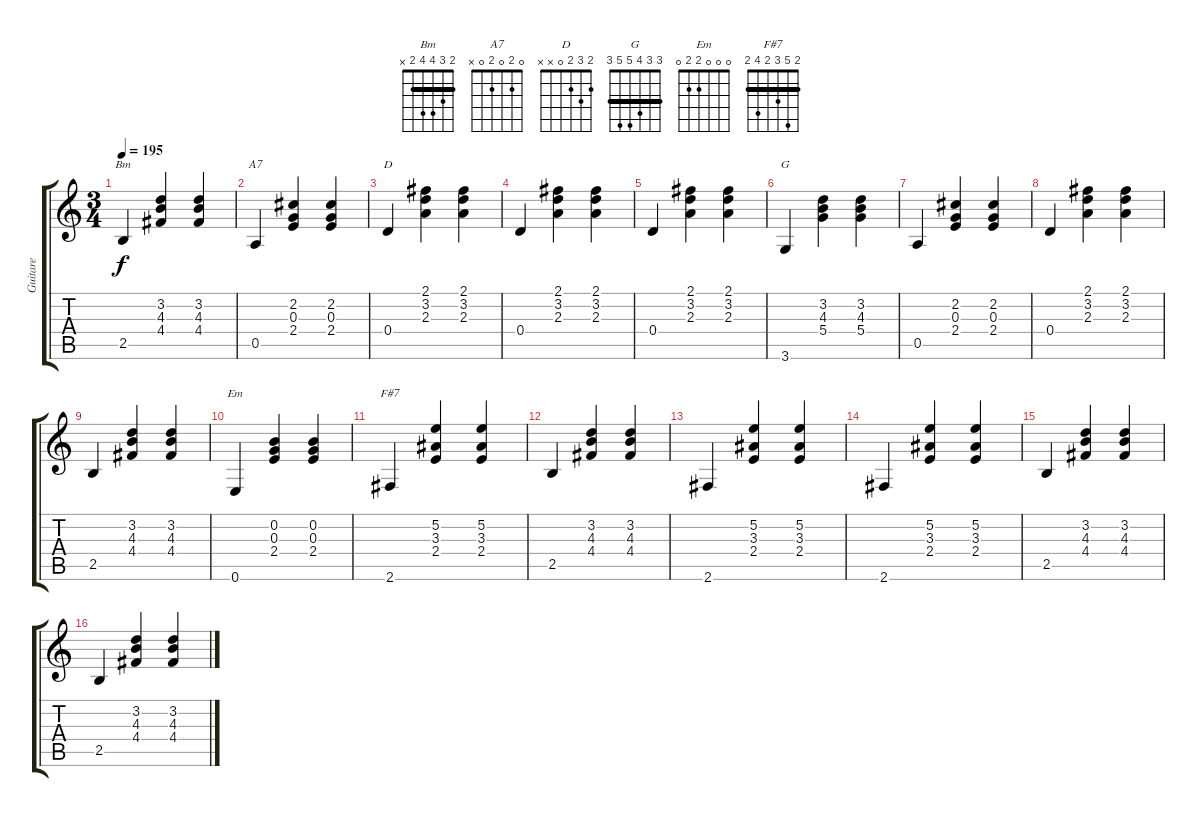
\track ("Guitare" "Guitare") {instrument acousticguitarnylon}
\staff {score tabs}
\tuning (E4 B3 G3 D3 A2 E2) {hide}
\chord ("Bm" 2 3 4 4 2 x) {barre 2}
\chord ("A7" 0 2 0 2 0 x)
\chord ("D" 2 3 2 0 x x)
\chord ("G" 3 3 4 5 5 3) {barre 3}
\chord ("Em" 0 0 0 2 2 0)
\chord ("F#7" 2 5 3 2 4 2) {barre 2}
\ts (3 4)
\tempo 195
\clef g2
\ks c
2.5.4{ch "Bm" dy f} (3.2 4.3 4.4).4 (3.2 4.3 4.4).4 |
0.5.4{ch "A7"} (2.2 0.3 2.4).4 (2.2 0.3 2.4).4 |
0.4.4{ch "D"} (2.1 3.2 2.3).4 (2.1 3.2 2.3).4 |
0.4.4 (2.1 3.2 2.3).4 (2.1 3.2 2.3).4 |
0.4.4 (2.1 3.2 2.3).4 (2.1 3.2 2.3).4 |
3.6.4{ch "G"} (3.2 4.3 5.4).4 (3.2 4.3 5.4).4 |
0.5.4 (2.2 0.3 2.4).4 (2.2 0.3 2.4).4 |
0.4.4 (2.1 3.2 2.3).4 (2.1 3.2 2.3).4 |
2.5.4 (3.2 4.3 4.4).4 (3.2 4.3 4.4).4 |
0.6.4{ch "Em"} (0.2 0.3 2.4).4 (0.2 0.3 2.4).4 |
2.6.4{ch "F#7"} (5.2 3.3 2.4).4 (5.2 3.3 2.4).4 |
2.5.4 (3.2 4.3 4.4).4 (3.2 4.3 4.4).4 |
2.6.4 (5.2 3.3 2.4).4 (5.2 3.3 2.4).4 |
2.6.4 (5.2 3.3 2.4).4 (5.2 3.3 2.4).4 |
2.5.4 (3.2 4.3 4.4).4 (3.2 4.3 4.4).4 |
2.5.4 (3.2 4.3 4.4).4 (3.2 4.3 4.4).4
